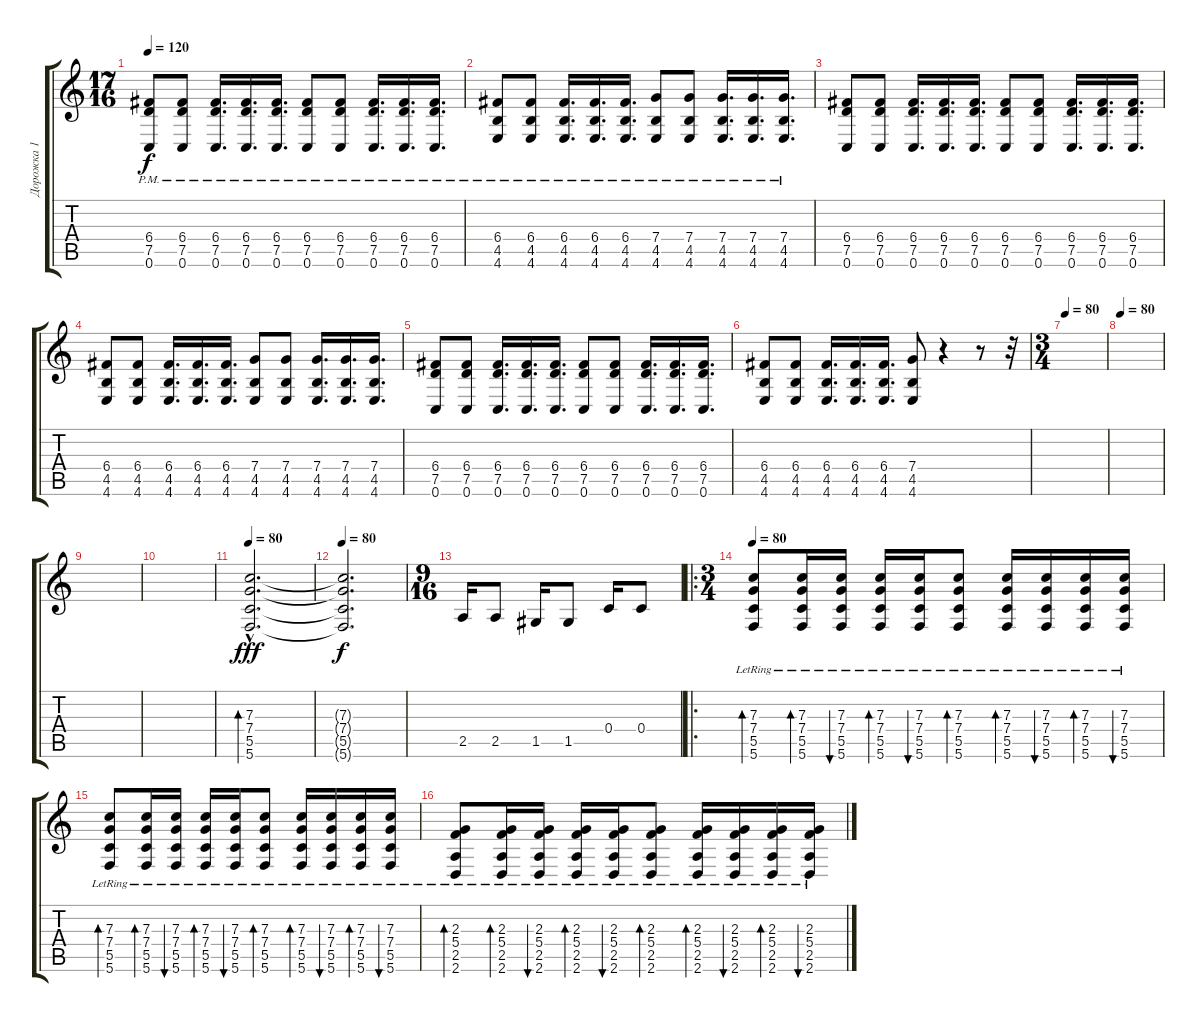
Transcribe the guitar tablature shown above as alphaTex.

\track ("Дорожка 1" "Дорожка 1") {instrument overdrivenguitar}
\staff {score tabs}
\tuning (D4 A3 F3 C3 G2 C2) {hide}
\ts (17 16)
\tempo 120
\clef g2
\ks c
(6.4{pm} 7.5{pm} 0.6{pm}).8{dy f} (6.4{pm} 7.5{pm} 0.6{pm}).8 (6.4{pm} 7.5{pm} 0.6{pm}).16{d} (6.4{pm} 7.5{pm} 0.6{pm}).16{d} (6.4{pm} 7.5{pm} 0.6{pm}).16{d} (6.4{pm} 7.5{pm} 0.6{pm}).8 (6.4{pm} 7.5{pm} 0.6{pm}).8 (6.4{pm} 7.5{pm} 0.6{pm}).16{d} (6.4{pm} 7.5{pm} 0.6{pm}).16{d} (6.4{pm} 7.5{pm} 0.6{pm}).16{d} |
(6.4{pm} 4.5{pm} 4.6{pm}).8 (6.4{pm} 4.5{pm} 4.6{pm}).8 (6.4{pm} 4.5{pm} 4.6{pm}).16{d} (6.4{pm} 4.5{pm} 4.6{pm}).16{d} (6.4{pm} 4.5{pm} 4.6{pm}).16{d} (7.4{pm} 4.5{pm} 4.6{pm}).8 (7.4{pm} 4.5{pm} 4.6{pm}).8 (7.4{pm} 4.5{pm} 4.6{pm}).16{d} (7.4{pm} 4.5{pm} 4.6{pm}).16{d} (7.4{pm} 4.5{pm} 4.6{pm}).16{d} |
(6.4 7.5 0.6).8 (6.4 7.5 0.6).8 (6.4 7.5 0.6).16{d} (6.4 7.5 0.6).16{d} (6.4 7.5 0.6).16{d} (6.4 7.5 0.6).8 (6.4 7.5 0.6).8 (6.4 7.5 0.6).16{d} (6.4 7.5 0.6).16{d} (6.4 7.5 0.6).16{d} |
(6.4 4.5 4.6).8 (6.4 4.5 4.6).8 (6.4 4.5 4.6).16{d} (6.4 4.5 4.6).16{d} (6.4 4.5 4.6).16{d} (7.4 4.5 4.6).8 (7.4 4.5 4.6).8 (7.4 4.5 4.6).16{d} (7.4 4.5 4.6).16{d} (7.4 4.5 4.6).16{d} |
(6.4 7.5 0.6).8 (6.4 7.5 0.6).8 (6.4 7.5 0.6).16{d} (6.4 7.5 0.6).16{d} (6.4 7.5 0.6).16{d} (6.4 7.5 0.6).8 (6.4 7.5 0.6).8 (6.4 7.5 0.6).16{d} (6.4 7.5 0.6).16{d} (6.4 7.5 0.6).16{d} |
(6.4 4.5 4.6).8 (6.4 4.5 4.6).8 (6.4 4.5 4.6).16{d} (6.4 4.5 4.6).16{d} (6.4 4.5 4.6).16{d} (7.4 4.5 4.6).8 r.4 r.8 r.32 |
\ts (3 4)
\tempo 80
|
\tempo 80
|
|
|
\tempo 80
(7.3{hac} 7.4{hac} 5.5 5.6).2{d bd 120 dy fff} |
\tempo 80
(7.3{t} 7.4{t} 5.5{t} 5.6{t}).2{d dy f} |
\ts (9 16)
2.5.16 2.5.8 1.5.16 1.5.8 0.4.16 0.4.8 |
\ro
\ts (3 4)
\tempo 80
(7.3{lr} 7.4{lr} 5.5{lr} 5.6{lr}).8{bd 120 volume 13 balance 8 instrument acousticguitarsteel} (7.3{lr} 7.4{lr} 5.5{lr} 5.6{lr}).16{bd 120} (7.3{lr} 7.4{lr} 5.5{lr} 5.6{lr}).16{bu 120} (7.3{lr} 7.4{lr} 5.5{lr} 5.6{lr}).16{bd 120} (7.3{lr} 7.4{lr} 5.5{lr} 5.6{lr}).16{bu 120} (7.3{lr} 7.4{lr} 5.5{lr} 5.6{lr}).8{bd 120} (7.3{lr} 7.4{lr} 5.5{lr} 5.6{lr}).16{bd 120} (7.3{lr} 7.4{lr} 5.5{lr} 5.6{lr}).16{bu 120} (7.3{lr} 7.4{lr} 5.5{lr} 5.6{lr}).16{bd 120} (7.3{lr} 7.4{lr} 5.5{lr} 5.6{lr}).16{bu 120} |
(7.3{lr} 7.4{lr} 5.5{lr} 5.6{lr}).8{bd 120 volume 13 balance 8 instrument acousticguitarsteel} (7.3{lr} 7.4{lr} 5.5{lr} 5.6{lr}).16{bd 120} (7.3{lr} 7.4{lr} 5.5{lr} 5.6{lr}).16{bu 120} (7.3{lr} 7.4{lr} 5.5{lr} 5.6{lr}).16{bd 120} (7.3{lr} 7.4{lr} 5.5{lr} 5.6{lr}).16{bu 120} (7.3{lr} 7.4{lr} 5.5{lr} 5.6{lr}).8{bd 120} (7.3{lr} 7.4{lr} 5.5{lr} 5.6{lr}).16{bd 120} (7.3{lr} 7.4{lr} 5.5{lr} 5.6{lr}).16{bu 120} (7.3{lr} 7.4{lr} 5.5{lr} 5.6{lr}).16{bd 120} (7.3{lr} 7.4{lr} 5.5{lr} 5.6{lr}).16{bu 120} |
(2.3{lr} 5.4{lr} 2.5{lr} 2.6{lr}).8{bd 120 volume 13 balance 8 instrument acousticguitarsteel} (2.3{lr} 5.4{lr} 2.5{lr} 2.6{lr}).16{bd 120} (2.3{lr} 5.4{lr} 2.5{lr} 2.6{lr}).16{bu 120} (2.3{lr} 5.4{lr} 2.5{lr} 2.6{lr}).16{bd 120} (2.3{lr} 5.4{lr} 2.5{lr} 2.6{lr}).16{bu 120} (2.3{lr} 5.4{lr} 2.5{lr} 2.6{lr}).8{bd 120} (2.3{lr} 5.4{lr} 2.5{lr} 2.6{lr}).16{bd 120} (2.3{lr} 5.4{lr} 2.5{lr} 2.6{lr}).16{bu 120} (2.3{lr} 5.4{lr} 2.5{lr} 2.6{lr}).16{bd 120} (2.3{lr} 5.4{lr} 2.5{lr} 2.6{lr}).16{bu 120}
